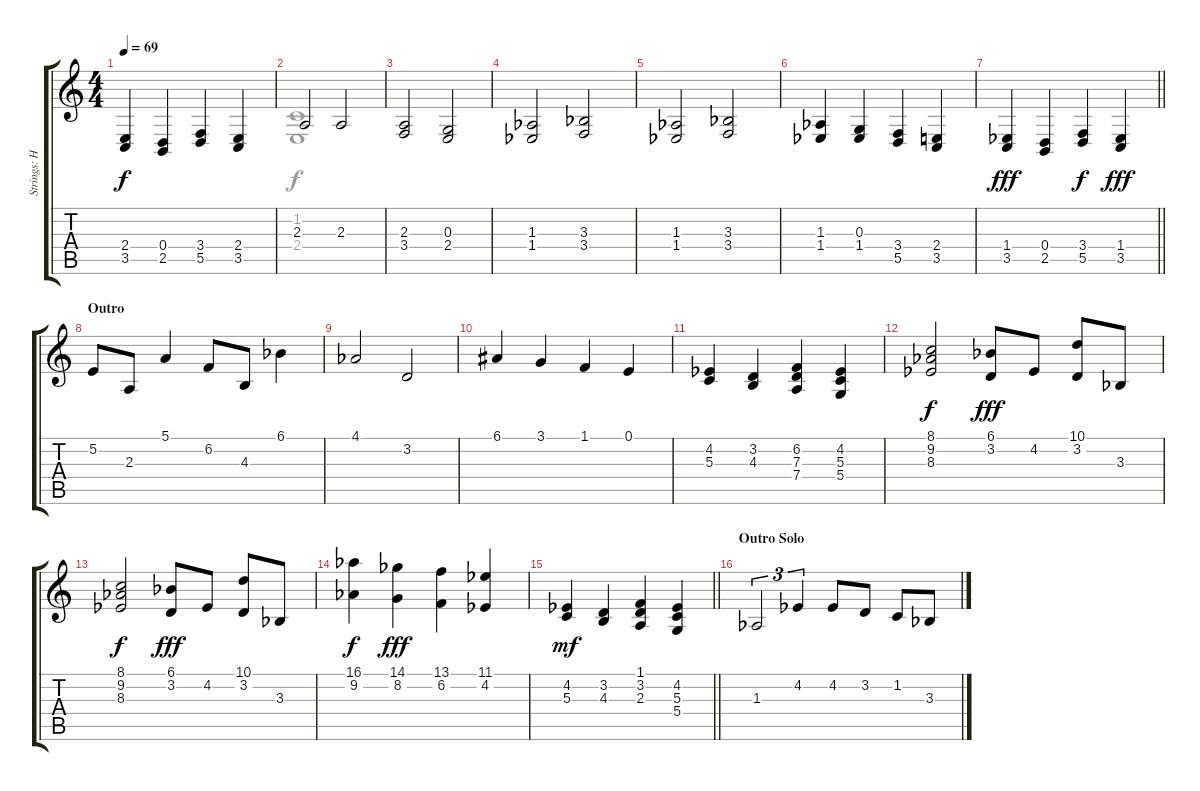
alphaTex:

\track ("Strings: Holly" "Strings: H") {instrument synthstrings1}
\staff {score tabs}
\tuning (E4 B3 G3 D3 A2 E2) {hide}
\voice
\ts (4 4)
\tempo 69
\clef g2
\ks c
(2.4 3.5).4{dy f} (0.4 2.5).4 (3.4 5.5).4 (2.4 3.5).4 |
2.3.2 2.3.2 |
(2.3 3.4).2 (0.3 2.4).2 |
(1.3{acc b} 1.4{acc b}).2 (3.3{acc b} 3.4).2 |
(1.3{acc b} 1.4{acc b}).2 (3.3{acc b} 3.4).2 |
(1.3{acc b} 1.4{acc b}).4 (0.3 1.4{acc b}).4 (3.4 5.5).4 (2.4 3.5).4 |
\barLineRight lightlight
(1.4{acc b} 3.5).4{dy fff} (0.4 2.5).4 (3.4 5.5).4{dy f} (1.4{acc b} 3.5).4{dy fff} |
\section ("" "Outro")
5.2.8 2.3.8 5.1.4 6.2.8 4.3.8 6.1{acc b}.4 |
4.1{acc b}.2 3.2.2 |
6.1.4 3.1.4 1.1.4 0.1.4 |
(4.2{acc b} 5.3).4 (3.2 4.3).4 (6.2 7.3 7.4).4 (4.2{acc b} 5.3 5.4).4 |
(8.1 9.2{acc b} 8.3{acc b}).2{dy f} (6.1{acc b} 3.2).8{dy fff} 4.2{acc b}.8 (10.1 3.2).8 3.3{acc b}.8 |
(8.1 9.2{acc b} 8.3{acc b}).2{dy f} (6.1{acc b} 3.2).8{dy fff} 4.2{acc b}.8 (10.1 3.2).8 3.3{acc b}.8 |
(16.1{acc b} 9.2{acc b}).4{dy f} (14.1{acc b} 8.2).4{dy fff} (13.1 6.2).4 (11.1{acc b} 4.2{acc b}).4 |
\barLineRight lightlight
(4.2{acc b} 5.3).4{dy mf volume 8} (3.2 4.3).4 (1.1 3.2 2.3).4 (4.2{acc b} 5.3 5.4).4 |
\section ("" "Outro Solo")
1.3{acc b}.2{tu (3 2)} 4.2{acc b}.4{tu (3 2)} 4.2{acc b}.8 3.2.8 1.2.8 3.3{acc b}.8
\voice
\clef g2
\ottava regular
\simile none
\ks c
|
(1.2 2.4).1{dy f} |
|
|
|
|
\barLineRight lightlight
|
|
|
|
|
|
|
|
\barLineRight lightlight
|
